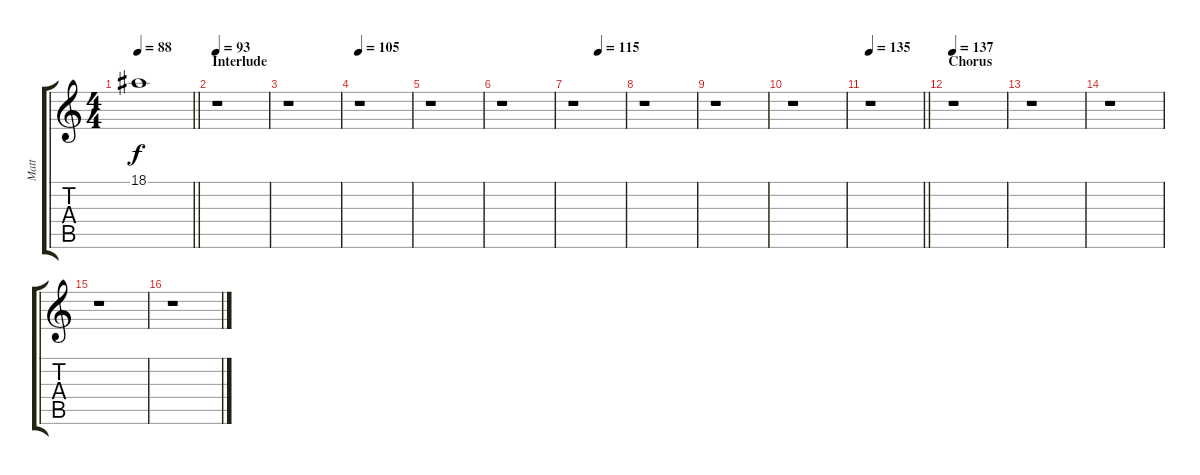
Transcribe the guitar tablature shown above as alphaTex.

\track ("Matt" "Matt") {instrument celesta}
\staff {score tabs}
\tuning (E4 B3 G3 D3 A2 E2) {hide}
\ts (4 4)
\tempo 88
\clef g2
\barLineRight lightlight
\ks c
18.1{t}.1{dy f} |
\section ("" "Interlude")
\tempo 93
r.1 |
r.1 |
\tempo 105
r.1 |
r.1 |
r.1 |
\tempo (115 0.5)
r.1 |
r.1 |
r.1 |
r.1 |
\tempo 135
\barLineRight lightlight
r.1 |
\section ("" "Chorus")
\tempo 137
r.1 |
r.1 |
r.1 |
r.1 |
r.1
